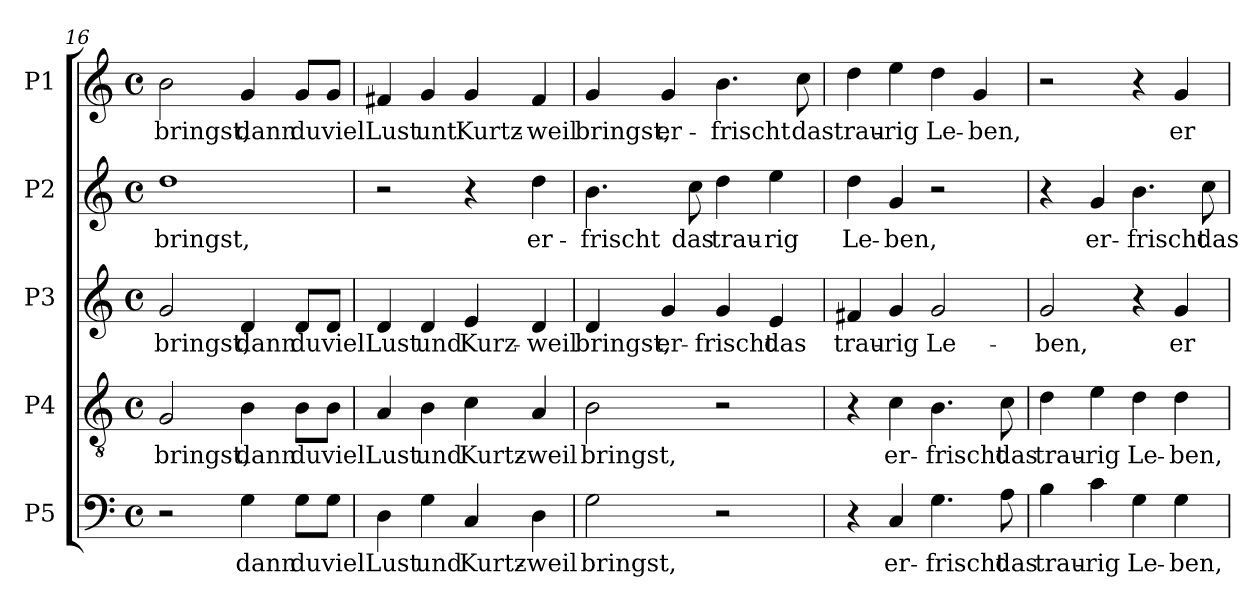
**kern	**text	**kern	**text	**kern	**text	**kern	**text	**kern	**text
*part5	*part5	*part4	*part4	*part3	*part3	*part2	*part2	*part1	*part1
*staff5	*staff5	*staff4	*staff4	*staff3	*staff3	*staff2	*staff2	*staff1	*staff1
*I"P5	*	*I"P4	*	*I"P3	*	*I"P2	*	*I"P1	*
!!LO:LB:g=z
*clefF4	*	*clefGv2	*	*clefG2	*	*clefG2	*	*clefG2	*
*	*	*ITrd7c12	*	*	*	*	*	*	*
*k[]	*	*k[]	*	*k[]	*	*k[]	*	*k[]	*
*C:	*	*C:	*	*C:	*	*C:	*	*C:	*
*M4/4	*	*M4/4	*	*M4/4	*	*M4/4	*	*M4/4	*
*met(c)	*	*met(c)	*	*met(c)	*	*met(c)	*	*met(c)	*
=16	=16	=16	=16	=16	=16	=16	=16	=16	=16
!	!	!	!LO:LY:b:color=#000000	!	!	!	!	!	!
!	!	!	!	!	!LO:LY:b:color=#000000	!	!	!	!
!	!	!	!	!	!	!	!LO:LY:b:color=#000000	!	!
!	!	!	!	!	!	!	!	!	!LO:LY:b:color=#000000
2r	.	2GGi/	bringst,	2gi/	bringst,	1ddi	bringst,	2bi\	bringst,
!	!LO:LY:b:color=#000000	!	!	!	!	!	!	!	!
!	!	!	!LO:LY:b:color=#000000	!	!	!	!	!	!
!	!	!	!	!	!LO:LY:b:color=#000000	!	!	!	!
!	!	!	!	!	!	!	!	!	!LO:LY:b:color=#000000
4Gi\	dann	4BBi\	dann	4di/	dann	.	.	4gi/	dann
!	!LO:LY:b:color=#000000	!	!	!	!	!	!	!	!
!	!	!	!LO:LY:b:color=#000000	!	!	!	!	!	!
!	!	!	!	!	!LO:LY:b:color=#000000	!	!	!	!
!	!	!	!	!	!	!	!	!	!LO:LY:b:color=#000000
8Gi\L	du	8BBi\L	du	8di/L	du	.	.	8gi/L	du
!	!LO:LY:b:color=#000000	!	!	!	!	!	!	!	!
!	!	!	!LO:LY:b:color=#000000	!	!	!	!	!	!
!	!	!	!	!	!LO:LY:b:color=#000000	!	!	!	!
!	!	!	!	!	!	!	!	!	!LO:LY:b:color=#000000
8Gi\J	viel	8BBi\J	viel	8di/J	viel	.	.	8gi/J	viel
=17	=17	=17	=17	=17	=17	=17	=17	=17	=17
!	!LO:LY:b:color=#000000	!	!	!	!	!	!	!	!
!	!	!	!LO:LY:b:color=#000000	!	!	!	!	!	!
!	!	!	!	!	!LO:LY:b:color=#000000	!	!	!	!
!	!	!	!	!	!	!	!	!	!LO:LY:b:color=#000000
4Di\	Lust	4AAi/	Lust	4di/	Lust	2r	.	4f#Xi/	Lust
!	!LO:LY:b:color=#000000	!	!	!	!	!	!	!	!
!	!	!	!LO:LY:b:color=#000000	!	!	!	!	!	!
!	!	!	!	!	!LO:LY:b:color=#000000	!	!	!	!
!	!	!	!	!	!	!	!	!	!LO:LY:b:color=#000000
4Gi\	und	4BBi\	und	4di/	und	.	.	4gi/	unt
!	!LO:LY:b:color=#000000	!	!	!	!	!	!	!	!
!	!	!	!LO:LY:b:color=#000000	!	!	!	!	!	!
!	!	!	!	!	!LO:LY:b:color=#000000	!	!	!	!
!	!	!	!	!	!	!	!	!	!LO:LY:b:color=#000000
4Ci/	Kurtz-	4Ci\	Kurtz-	4ei/	Kurz-	4r	.	4gi/	Kurtz-
!	!LO:LY:b:color=#000000	!	!	!	!	!	!	!	!
!	!	!	!LO:LY:b:color=#000000	!	!	!	!	!	!
!	!	!	!	!	!LO:LY:b:color=#000000	!	!	!	!
!	!	!	!	!	!	!	!LO:LY:b:color=#000000	!	!
!	!	!	!	!	!	!	!	!	!LO:LY:b:color=#000000
4Di\	-weil	4AAi/	-weil	4di/	-weil	4ddi\	er-	4f#i/	-weil
=18	=18	=18	=18	=18	=18	=18	=18	=18	=18
!	!LO:LY:b:color=#000000	!	!	!	!	!	!	!	!
!	!	!	!LO:LY:b:color=#000000	!	!	!	!	!	!
!	!	!	!	!	!LO:LY:b:color=#000000	!	!	!	!
!	!	!	!	!	!	!	!LO:LY:b:color=#000000	!	!
!	!	!	!	!	!	!	!	!	!LO:LY:b:color=#000000
2Gi\	bringst,	2BBi\	bringst,	4di/	bringst,	4.bi\	-frischt	4gi/	bringst,
!	!	!	!	!	!LO:LY:b:color=#000000	!	!	!	!
!	!	!	!	!	!	!	!	!	!LO:LY:b:color=#000000
.	.	.	.	4gi/	er-	.	.	4gi/	er-
!	!	!	!	!	!	!	!LO:LY:b:color=#000000	!	!
.	.	.	.	.	.	8cci\	das	.	.
!	!	!	!	!	!LO:LY:b:color=#000000	!	!	!	!
!	!	!	!	!	!	!	!LO:LY:b:color=#000000	!	!
!	!	!	!	!	!	!	!	!	!LO:LY:b:color=#000000
2r	.	2r	.	4gi/	-frischt	4ddi\	trau-	4.bi\	-frischt
!	!	!	!	!	!LO:LY:b:color=#000000	!	!	!	!
!	!	!	!	!	!	!	!LO:LY:b:color=#000000	!	!
.	.	.	.	4ei/	das	4eei\	-rig	.	.
!	!	!	!	!	!	!	!	!	!LO:LY:b:color=#000000
.	.	.	.	.	.	.	.	8cci\	das
!!LO:PB:g=z
=19	=19	=19	=19	=19	=19	=19	=19	=19	=19
!	!	!	!	!	!LO:LY:b:color=#000000	!	!	!	!
!	!	!	!	!	!	!	!LO:LY:b:color=#000000	!	!
!	!	!	!	!	!	!	!	!	!LO:LY:b:color=#000000
4r	.	4r	.	4f#Xi/	trau-	4ddi\	Le-	4ddi\	trau-
!	!LO:LY:b:color=#000000	!	!	!	!	!	!	!	!
!	!	!	!LO:LY:b:color=#000000	!	!	!	!	!	!
!	!	!	!	!	!LO:LY:b:color=#000000	!	!	!	!
!	!	!	!	!	!	!	!LO:LY:b:color=#000000	!	!
!	!	!	!	!	!	!	!	!	!LO:LY:b:color=#000000
4Ci/	er-	4Ci\	er-	4gi/	-rig	4gi/	-ben,	4eei\	-rig
!	!LO:LY:b:color=#000000	!	!	!	!	!	!	!	!
!	!	!	!LO:LY:b:color=#000000	!	!	!	!	!	!
!	!	!	!	!	!LO:LY:b:color=#000000	!	!	!	!
!	!	!	!	!	!	!	!	!	!LO:LY:b:color=#000000
4.Gi\	-frischt	4.BBi\	-frischt	2gi/	Le-	2r	.	4ddi\	Le-
!	!	!	!	!	!	!	!	!	!LO:LY:b:color=#000000
.	.	.	.	.	.	.	.	4gi/	-ben,
!	!LO:LY:b:color=#000000	!	!	!	!	!	!	!	!
!	!	!	!LO:LY:b:color=#000000	!	!	!	!	!	!
8Ai\	das	8Ci\	das	.	.	.	.	.	.
=20	=20	=20	=20	=20	=20	=20	=20	=20	=20
!	!LO:LY:b:color=#000000	!	!	!	!	!	!	!	!
!	!	!	!LO:LY:b:color=#000000	!	!	!	!	!	!
!	!	!	!	!	!LO:LY:b:color=#000000	!	!	!	!
4Bi\	trau-	4Di\	trau-	2gi/	-ben,	4r	.	2r	.
!	!LO:LY:b:color=#000000	!	!	!	!	!	!	!	!
!	!	!	!LO:LY:b:color=#000000	!	!	!	!	!	!
!	!	!	!	!	!	!	!LO:LY:b:color=#000000	!	!
4ci\	-rig	4Ei\	-rig	.	.	4gi/	er-	.	.
!	!LO:LY:b:color=#000000	!	!	!	!	!	!	!	!
!	!	!	!LO:LY:b:color=#000000	!	!	!	!	!	!
!	!	!	!	!	!	!	!LO:LY:b:color=#000000	!	!
4Gi\	Le-	4Di\	Le-	4r	.	4.bi\	-frischt	4r	.
!	!LO:LY:b:color=#000000	!	!	!	!	!	!	!	!
!	!	!	!LO:LY:b:color=#000000	!	!	!	!	!	!
!	!	!	!	!	!LO:LY:b:color=#000000	!	!	!	!
!	!	!	!	!	!	!	!	!	!LO:LY:b:color=#000000
4Gi\	-ben,	4Di\	-ben,	4gi/	er-	.	.	4gi/	er-
!	!	!	!	!	!	!	!LO:LY:b:color=#000000	!	!
.	.	.	.	.	.	8cci\	das	.	.
=	=	=	=	=	=	=	=	=	=
*-	*-	*-	*-	*-	*-	*-	*-	*-	*-
